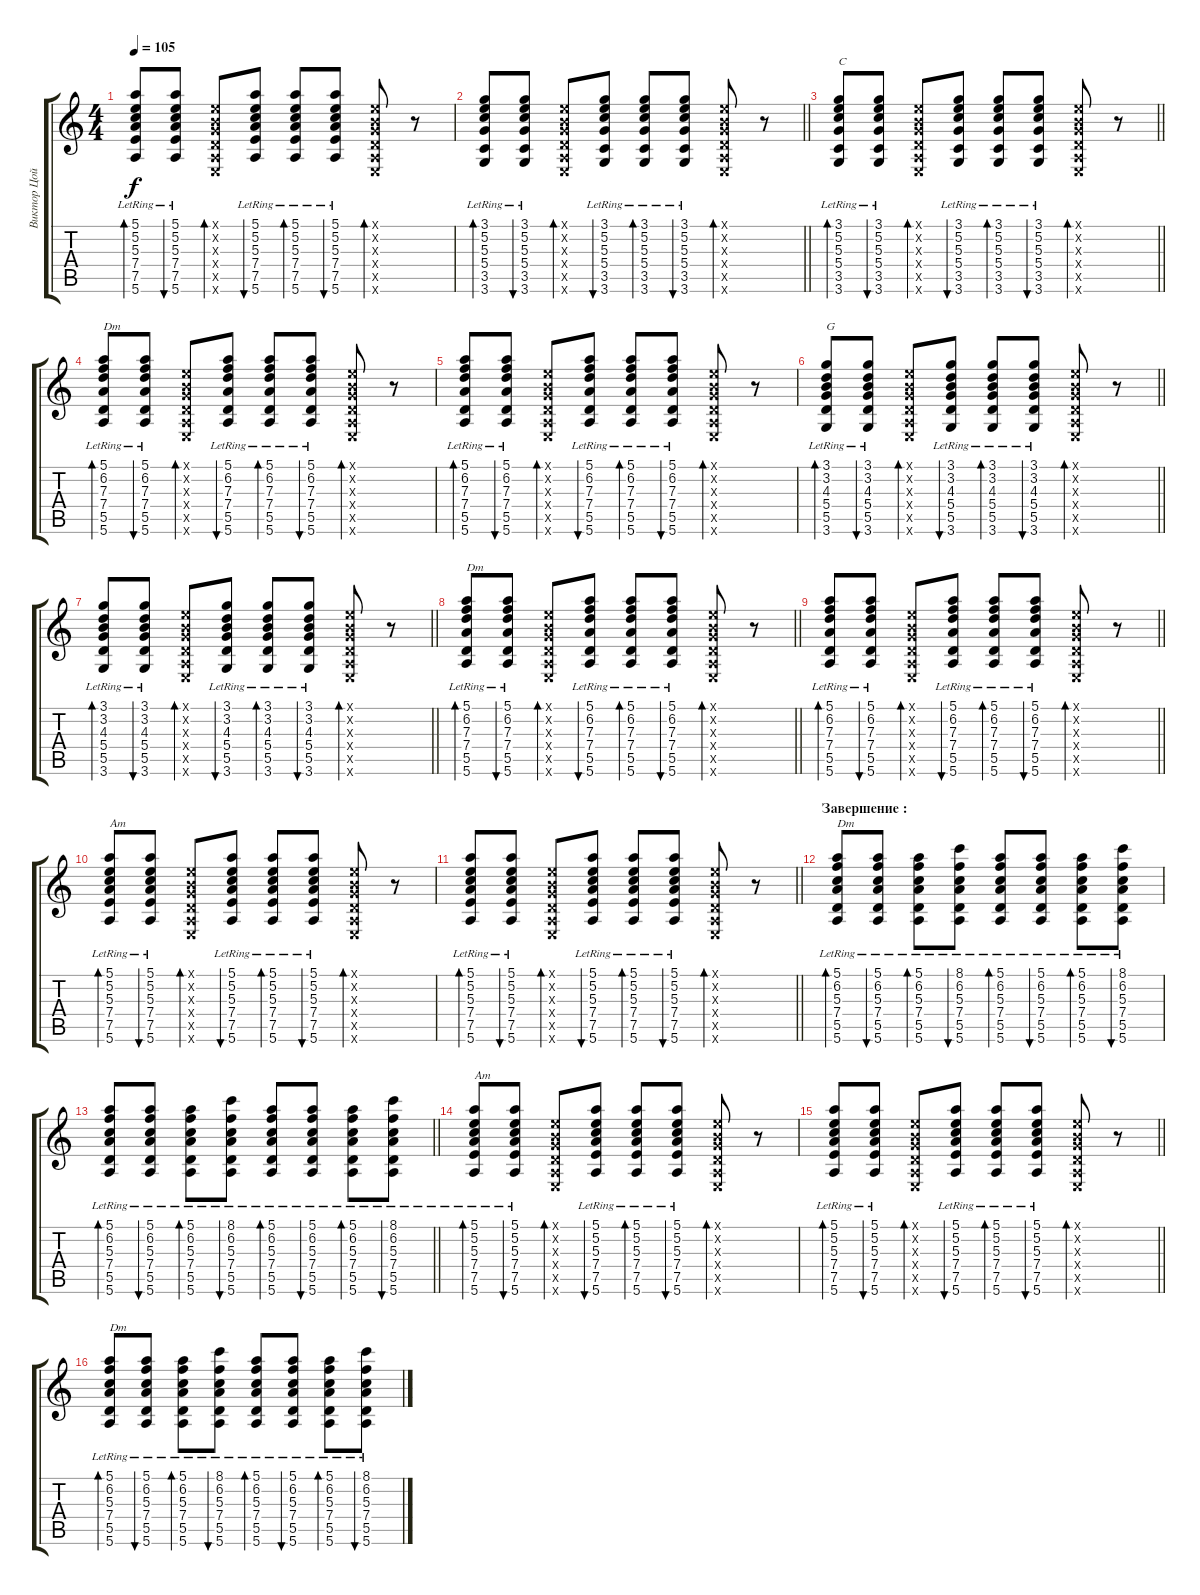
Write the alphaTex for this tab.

\track ("Виктор Цой" "Виктор Цой") {instrument acousticguitarsteel}
\staff {score tabs}
\tuning (E4 B3 G3 D3 A2 E2) {hide}
\ts (4 4)
\tempo 105
\clef g2
\ks c
(5.1{lr} 5.2{lr} 5.3{lr} 7.4{lr} 7.5{lr} 5.6{lr}).8{bd 30 dy f} (5.1{lr} 5.2{lr} 5.3{lr} 7.4{lr} 7.5{lr} 5.6{lr}).8{bu 30} (0.1{x} 0.2{x} 0.3{x} 0.4{x} 0.5{x} 0.6{x}).8{bd 30} (5.1{lr} 5.2{lr} 5.3{lr} 7.4{lr} 7.5{lr} 5.6{lr}).8{bu 30} (5.1{lr} 5.2{lr} 5.3{lr} 7.4{lr} 7.5{lr} 5.6{lr}).8{bd 30} (5.1{lr} 5.2{lr} 5.3{lr} 7.4{lr} 7.5{lr} 5.6{lr}).8{bu 30} (0.1{x} 0.2{x} 0.3{x} 0.4{x} 0.5{x} 0.6{x}).8{bd 30} r.8 |
\barLineRight lightlight
(3.1{lr} 5.2{lr} 5.3{lr} 5.4{lr} 3.5{lr} 3.6{lr}).8{bd 30} (3.1{lr} 5.2{lr} 5.3{lr} 5.4{lr} 3.5{lr} 3.6{lr}).8{bu 30} (0.1{x} 0.2{x} 0.3{x} 0.4{x} 0.5{x} 0.6{x}).8{bd 30} (3.1{lr} 5.2{lr} 5.3{lr} 5.4{lr} 3.5{lr} 3.6{lr}).8{bu 30} (3.1{lr} 5.2{lr} 5.3{lr} 5.4{lr} 3.5{lr} 3.6{lr}).8{bd 30} (3.1{lr} 5.2{lr} 5.3{lr} 5.4{lr} 3.5{lr} 3.6{lr}).8{bu 30} (0.1{x} 0.2{x} 0.3{x} 0.4{x} 0.5{x} 0.6{x}).8{bd 30} r.8 |
\barLineRight lightlight
(3.1{lr} 5.2{lr} 5.3{lr} 5.4{lr} 3.5{lr} 3.6{lr}).8{bd 30 txt "C"} (3.1{lr} 5.2{lr} 5.3{lr} 5.4{lr} 3.5{lr} 3.6{lr}).8{bu 30} (0.1{x} 0.2{x} 0.3{x} 0.4{x} 0.5{x} 0.6{x}).8{bd 30} (3.1{lr} 5.2{lr} 5.3{lr} 5.4{lr} 3.5{lr} 3.6{lr}).8{bu 30} (3.1{lr} 5.2{lr} 5.3{lr} 5.4{lr} 3.5{lr} 3.6{lr}).8{bd 30} (3.1{lr} 5.2{lr} 5.3{lr} 5.4{lr} 3.5{lr} 3.6{lr}).8{bu 30} (0.1{x} 0.2{x} 0.3{x} 0.4{x} 0.5{x} 0.6{x}).8{bd 30} r.8 |
(5.1{lr} 6.2{lr} 7.3{lr} 7.4{lr} 5.5{lr} 5.6{lr}).8{bd 30 txt "Dm"} (5.1{lr} 6.2{lr} 7.3{lr} 7.4{lr} 5.5{lr} 5.6{lr}).8{bu 30} (0.1{x} 0.2{x} 0.3{x} 0.4{x} 0.5{x} 0.6{x}).8{bd 30} (5.1{lr} 6.2{lr} 7.3{lr} 7.4{lr} 5.5{lr} 5.6{lr}).8{bu 30} (5.1{lr} 6.2{lr} 7.3{lr} 7.4{lr} 5.5{lr} 5.6{lr}).8{bd 30} (5.1{lr} 6.2{lr} 7.3{lr} 7.4{lr} 5.5{lr} 5.6{lr}).8{bu 30} (0.1{x} 0.2{x} 0.3{x} 0.4{x} 0.5{x} 0.6{x}).8{bd 30} r.8 |
(5.1{lr} 6.2{lr} 7.3{lr} 7.4{lr} 5.5{lr} 5.6{lr}).8{bd 30} (5.1{lr} 6.2{lr} 7.3{lr} 7.4{lr} 5.5{lr} 5.6{lr}).8{bu 30} (0.1{x} 0.2{x} 0.3{x} 0.4{x} 0.5{x} 0.6{x}).8{bd 30} (5.1{lr} 6.2{lr} 7.3{lr} 7.4{lr} 5.5{lr} 5.6{lr}).8{bu 30} (5.1{lr} 6.2{lr} 7.3{lr} 7.4{lr} 5.5{lr} 5.6{lr}).8{bd 30} (5.1{lr} 6.2{lr} 7.3{lr} 7.4{lr} 5.5{lr} 5.6{lr}).8{bu 30} (0.1{x} 0.2{x} 0.3{x} 0.4{x} 0.5{x} 0.6{x}).8{bd 30} r.8 |
\barLineRight lightlight
(3.1{lr} 3.2{lr} 4.3{lr} 5.4{lr} 5.5{lr} 3.6{lr}).8{bd 30 txt "G"} (3.1{lr} 3.2{lr} 4.3{lr} 5.4{lr} 5.5{lr} 3.6{lr}).8{bu 30} (0.1{x} 0.2{x} 0.3{x} 0.4{x} 0.5{x} 0.6{x}).8{bd 30} (3.1{lr} 3.2{lr} 4.3{lr} 5.4{lr} 5.5{lr} 3.6{lr}).8{bu 30} (3.1{lr} 3.2{lr} 4.3{lr} 5.4{lr} 5.5{lr} 3.6{lr}).8{bd 30} (3.1{lr} 3.2{lr} 4.3{lr} 5.4{lr} 5.5{lr} 3.6{lr}).8{bu 30} (0.1{x} 0.2{x} 0.3{x} 0.4{x} 0.5{x} 0.6{x}).8{bd 30} r.8 |
\barLineRight lightlight
(3.1{lr} 3.2{lr} 4.3{lr} 5.4{lr} 5.5{lr} 3.6{lr}).8{bd 30} (3.1{lr} 3.2{lr} 4.3{lr} 5.4{lr} 5.5{lr} 3.6{lr}).8{bu 30} (0.1{x} 0.2{x} 0.3{x} 0.4{x} 0.5{x} 0.6{x}).8{bd 30} (3.1{lr} 3.2{lr} 4.3{lr} 5.4{lr} 5.5{lr} 3.6{lr}).8{bu 30} (3.1{lr} 3.2{lr} 4.3{lr} 5.4{lr} 5.5{lr} 3.6{lr}).8{bd 30} (3.1{lr} 3.2{lr} 4.3{lr} 5.4{lr} 5.5{lr} 3.6{lr}).8{bu 30} (0.1{x} 0.2{x} 0.3{x} 0.4{x} 0.5{x} 0.6{x}).8{bd 30} r.8 |
\barLineRight lightlight
(5.1{lr} 6.2{lr} 7.3{lr} 7.4{lr} 5.5{lr} 5.6{lr}).8{bd 30 txt "Dm"} (5.1{lr} 6.2{lr} 7.3{lr} 7.4{lr} 5.5{lr} 5.6{lr}).8{bu 30} (0.1{x} 0.2{x} 0.3{x} 0.4{x} 0.5{x} 0.6{x}).8{bd 30} (5.1{lr} 6.2{lr} 7.3{lr} 7.4{lr} 5.5{lr} 5.6{lr}).8{bu 30} (5.1{lr} 6.2{lr} 7.3{lr} 7.4{lr} 5.5{lr} 5.6{lr}).8{bd 30} (5.1{lr} 6.2{lr} 7.3{lr} 7.4{lr} 5.5{lr} 5.6{lr}).8{bu 30} (0.1{x} 0.2{x} 0.3{x} 0.4{x} 0.5{x} 0.6{x}).8{bd 30} r.8 |
\barLineRight lightlight
(5.1{lr} 6.2{lr} 7.3{lr} 7.4{lr} 5.5{lr} 5.6{lr}).8{bd 30} (5.1{lr} 6.2{lr} 7.3{lr} 7.4{lr} 5.5{lr} 5.6{lr}).8{bu 30} (0.1{x} 0.2{x} 0.3{x} 0.4{x} 0.5{x} 0.6{x}).8{bd 30} (5.1{lr} 6.2{lr} 7.3{lr} 7.4{lr} 5.5{lr} 5.6{lr}).8{bu 30} (5.1{lr} 6.2{lr} 7.3{lr} 7.4{lr} 5.5{lr} 5.6{lr}).8{bd 30} (5.1{lr} 6.2{lr} 7.3{lr} 7.4{lr} 5.5{lr} 5.6{lr}).8{bu 30} (0.1{x} 0.2{x} 0.3{x} 0.4{x} 0.5{x} 0.6{x}).8{bd 30} r.8 |
(5.1{lr} 5.2{lr} 5.3{lr} 7.4{lr} 7.5{lr} 5.6{lr}).8{bd 30 txt "Am"} (5.1{lr} 5.2{lr} 5.3{lr} 7.4{lr} 7.5{lr} 5.6{lr}).8{bu 30} (0.1{x} 0.2{x} 0.3{x} 0.4{x} 0.5{x} 0.6{x}).8{bd 30} (5.1{lr} 5.2{lr} 5.3{lr} 7.4{lr} 7.5{lr} 5.6{lr}).8{bu 30} (5.1{lr} 5.2{lr} 5.3{lr} 7.4{lr} 7.5{lr} 5.6{lr}).8{bd 30} (5.1{lr} 5.2{lr} 5.3{lr} 7.4{lr} 7.5{lr} 5.6{lr}).8{bu 30} (0.1{x} 0.2{x} 0.3{x} 0.4{x} 0.5{x} 0.6{x}).8{bd 30} r.8 |
\barLineRight lightlight
(5.1{lr} 5.2{lr} 5.3{lr} 7.4{lr} 7.5{lr} 5.6{lr}).8{bd 30} (5.1{lr} 5.2{lr} 5.3{lr} 7.4{lr} 7.5{lr} 5.6{lr}).8{bu 30} (0.1{x} 0.2{x} 0.3{x} 0.4{x} 0.5{x} 0.6{x}).8{bd 30} (5.1{lr} 5.2{lr} 5.3{lr} 7.4{lr} 7.5{lr} 5.6{lr}).8{bu 30} (5.1{lr} 5.2{lr} 5.3{lr} 7.4{lr} 7.5{lr} 5.6{lr}).8{bd 30} (5.1{lr} 5.2{lr} 5.3{lr} 7.4{lr} 7.5{lr} 5.6{lr}).8{bu 30} (0.1{x} 0.2{x} 0.3{x} 0.4{x} 0.5{x} 0.6{x}).8{bd 30} r.8 |
\section ("" "Завершение :")
(5.1{lr} 6.2{lr} 5.3{lr} 7.4{lr} 5.5{lr} 5.6{lr}).8{bd 30 txt "Dm"} (5.1{lr} 6.2{lr} 5.3{lr} 7.4{lr} 5.5{lr} 5.6{lr}).8{bu 30} (5.1{lr} 6.2{lr} 5.3{lr} 7.4{lr} 5.5{lr} 5.6{lr}).8{bd 30} (8.1{lr} 6.2{lr} 5.3{lr} 7.4{lr} 5.5{lr} 5.6{lr}).8{bu 30} (5.1{lr} 6.2{lr} 5.3{lr} 7.4{lr} 5.5{lr} 5.6{lr}).8{bd 30} (5.1{lr} 6.2{lr} 5.3{lr} 7.4{lr} 5.5{lr} 5.6{lr}).8{bu 30} (5.1{lr} 6.2{lr} 5.3{lr} 7.4{lr} 5.5{lr} 5.6{lr}).8{bd 30} (8.1{lr} 6.2{lr} 5.3{lr} 7.4{lr} 5.5{lr} 5.6{lr}).8{bu 30} |
\barLineRight lightlight
(5.1{lr} 6.2{lr} 5.3{lr} 7.4{lr} 5.5{lr} 5.6{lr}).8{bd 30} (5.1{lr} 6.2{lr} 5.3{lr} 7.4{lr} 5.5{lr} 5.6{lr}).8{bu 30} (5.1{lr} 6.2{lr} 5.3{lr} 7.4{lr} 5.5{lr} 5.6{lr}).8{bd 30} (8.1{lr} 6.2{lr} 5.3{lr} 7.4{lr} 5.5{lr} 5.6{lr}).8{bu 30} (5.1{lr} 6.2{lr} 5.3{lr} 7.4{lr} 5.5{lr} 5.6{lr}).8{bd 30} (5.1{lr} 6.2{lr} 5.3{lr} 7.4{lr} 5.5{lr} 5.6{lr}).8{bu 30} (5.1{lr} 6.2{lr} 5.3{lr} 7.4{lr} 5.5{lr} 5.6{lr}).8{bd 30} (8.1{lr} 6.2{lr} 5.3{lr} 7.4{lr} 5.5{lr} 5.6{lr}).8{bu 30} |
(5.1{lr} 5.2{lr} 5.3{lr} 7.4{lr} 7.5{lr} 5.6{lr}).8{bd 30 txt "Am"} (5.1{lr} 5.2{lr} 5.3{lr} 7.4{lr} 7.5{lr} 5.6{lr}).8{bu 30} (0.1{x} 0.2{x} 0.3{x} 0.4{x} 0.5{x} 0.6{x}).8{bd 30} (5.1{lr} 5.2{lr} 5.3{lr} 7.4{lr} 7.5{lr} 5.6{lr}).8{bu 30} (5.1{lr} 5.2{lr} 5.3{lr} 7.4{lr} 7.5{lr} 5.6{lr}).8{bd 30} (5.1{lr} 5.2{lr} 5.3{lr} 7.4{lr} 7.5{lr} 5.6{lr}).8{bu 30} (0.1{x} 0.2{x} 0.3{x} 0.4{x} 0.5{x} 0.6{x}).8{bd 30} r.8 |
\barLineRight lightlight
(5.1{lr} 5.2{lr} 5.3{lr} 7.4{lr} 7.5{lr} 5.6{lr}).8{bd 30} (5.1{lr} 5.2{lr} 5.3{lr} 7.4{lr} 7.5{lr} 5.6{lr}).8{bu 30} (0.1{x} 0.2{x} 0.3{x} 0.4{x} 0.5{x} 0.6{x}).8{bd 30} (5.1{lr} 5.2{lr} 5.3{lr} 7.4{lr} 7.5{lr} 5.6{lr}).8{bu 30} (5.1{lr} 5.2{lr} 5.3{lr} 7.4{lr} 7.5{lr} 5.6{lr}).8{bd 30} (5.1{lr} 5.2{lr} 5.3{lr} 7.4{lr} 7.5{lr} 5.6{lr}).8{bu 30} (0.1{x} 0.2{x} 0.3{x} 0.4{x} 0.5{x} 0.6{x}).8{bd 30} r.8 |
(5.1{lr} 6.2{lr} 5.3{lr} 7.4{lr} 5.5{lr} 5.6{lr}).8{bd 30 txt "Dm"} (5.1{lr} 6.2{lr} 5.3{lr} 7.4{lr} 5.5{lr} 5.6{lr}).8{bu 30} (5.1{lr} 6.2{lr} 5.3{lr} 7.4{lr} 5.5{lr} 5.6{lr}).8{bd 30} (8.1{lr} 6.2{lr} 5.3{lr} 7.4{lr} 5.5{lr} 5.6{lr}).8{bu 30} (5.1{lr} 6.2{lr} 5.3{lr} 7.4{lr} 5.5{lr} 5.6{lr}).8{bd 30} (5.1{lr} 6.2{lr} 5.3{lr} 7.4{lr} 5.5{lr} 5.6{lr}).8{bu 30} (5.1{lr} 6.2{lr} 5.3{lr} 7.4{lr} 5.5{lr} 5.6{lr}).8{bd 30} (8.1{lr} 6.2{lr} 5.3{lr} 7.4{lr} 5.5{lr} 5.6{lr}).8{bu 30}
